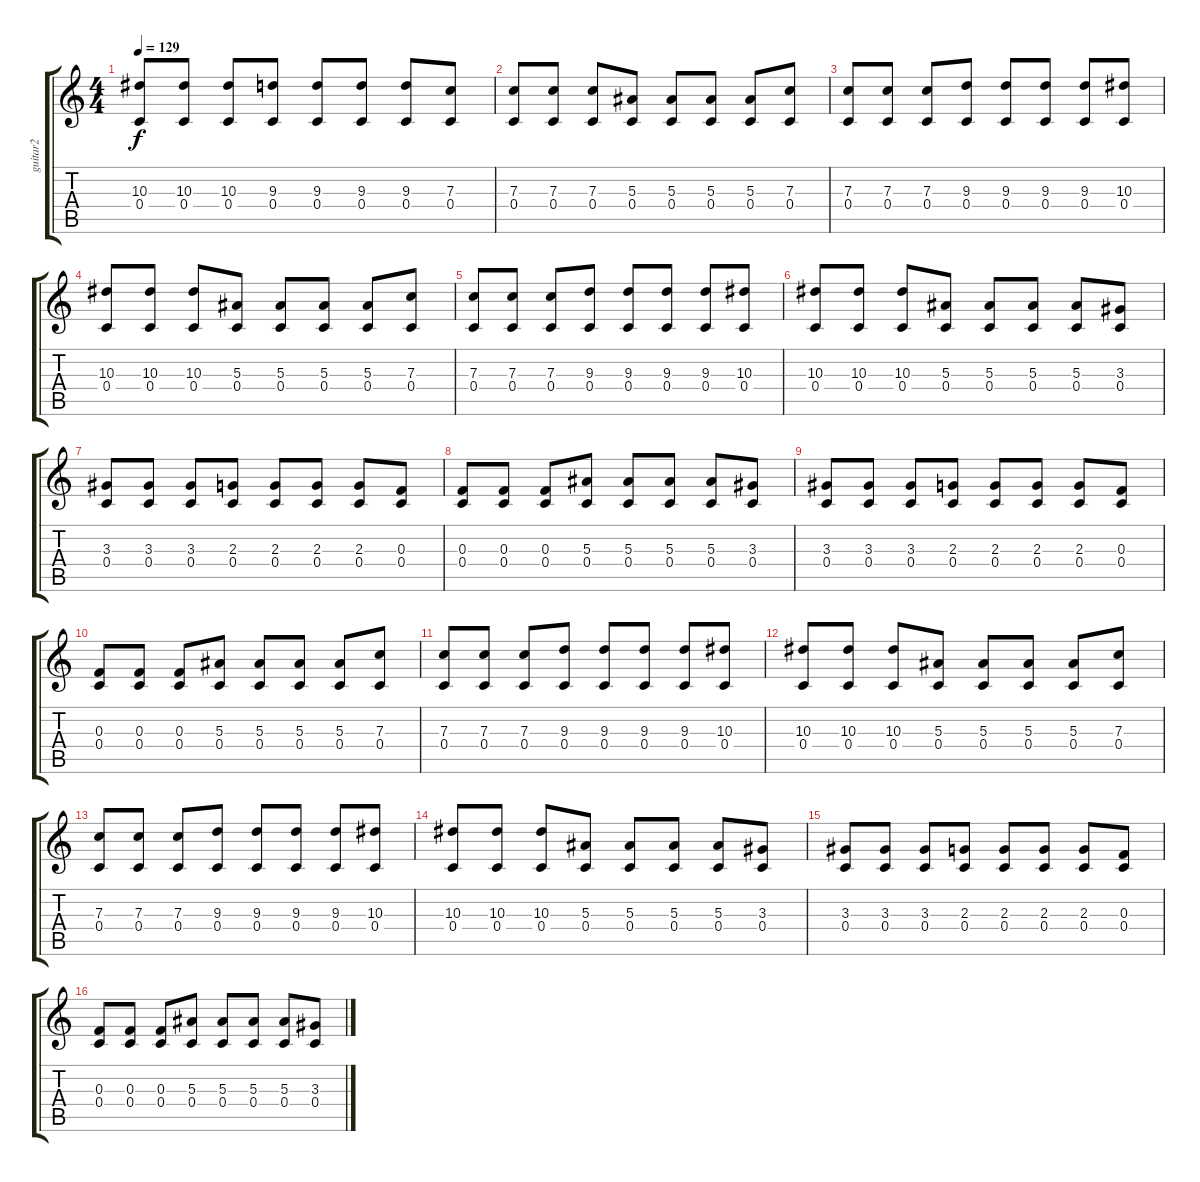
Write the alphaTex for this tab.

\track ("guitar2" "guitar2") {instrument overdrivenguitar}
\staff {score tabs}
\tuning (D4 A3 F3 C3 G2 D2) {hide}
\ts (4 4)
\tempo 129
\clef g2
\ks c
(10.3 0.4).8{dy f} (10.3 0.4).8 (10.3 0.4).8 (9.3 0.4).8 (9.3 0.4).8 (9.3 0.4).8 (9.3 0.4).8 (7.3 0.4).8 |
(7.3 0.4).8 (7.3 0.4).8 (7.3 0.4).8 (5.3 0.4).8 (5.3 0.4).8 (5.3 0.4).8 (5.3 0.4).8 (7.3 0.4).8 |
(7.3 0.4).8 (7.3 0.4).8 (7.3 0.4).8 (9.3 0.4).8 (9.3 0.4).8 (9.3 0.4).8 (9.3 0.4).8 (10.3 0.4).8 |
(10.3 0.4).8 (10.3 0.4).8 (10.3 0.4).8 (5.3 0.4).8 (5.3 0.4).8 (5.3 0.4).8 (5.3 0.4).8 (7.3 0.4).8 |
(7.3 0.4).8 (7.3 0.4).8 (7.3 0.4).8 (9.3 0.4).8 (9.3 0.4).8 (9.3 0.4).8 (9.3 0.4).8 (10.3 0.4).8 |
(10.3 0.4).8 (10.3 0.4).8 (10.3 0.4).8 (5.3 0.4).8 (5.3 0.4).8 (5.3 0.4).8 (5.3 0.4).8 (3.3 0.4).8 |
(3.3 0.4).8 (3.3 0.4).8 (3.3 0.4).8 (2.3 0.4).8 (2.3 0.4).8 (2.3 0.4).8 (2.3 0.4).8 (0.3 0.4).8 |
(0.3 0.4).8 (0.3 0.4).8 (0.3 0.4).8 (5.3 0.4).8 (5.3 0.4).8 (5.3 0.4).8 (5.3 0.4).8 (3.3 0.4).8 |
(3.3 0.4).8 (3.3 0.4).8 (3.3 0.4).8 (2.3 0.4).8 (2.3 0.4).8 (2.3 0.4).8 (2.3 0.4).8 (0.3 0.4).8 |
(0.3 0.4).8 (0.3 0.4).8 (0.3 0.4).8 (5.3 0.4).8 (5.3 0.4).8 (5.3 0.4).8 (5.3 0.4).8 (7.3 0.4).8 |
(7.3 0.4).8 (7.3 0.4).8 (7.3 0.4).8 (9.3 0.4).8 (9.3 0.4).8 (9.3 0.4).8 (9.3 0.4).8 (10.3 0.4).8 |
(10.3 0.4).8 (10.3 0.4).8 (10.3 0.4).8 (5.3 0.4).8 (5.3 0.4).8 (5.3 0.4).8 (5.3 0.4).8 (7.3 0.4).8 |
(7.3 0.4).8 (7.3 0.4).8 (7.3 0.4).8 (9.3 0.4).8 (9.3 0.4).8 (9.3 0.4).8 (9.3 0.4).8 (10.3 0.4).8 |
(10.3 0.4).8 (10.3 0.4).8 (10.3 0.4).8 (5.3 0.4).8 (5.3 0.4).8 (5.3 0.4).8 (5.3 0.4).8 (3.3 0.4).8 |
(3.3 0.4).8 (3.3 0.4).8 (3.3 0.4).8 (2.3 0.4).8 (2.3 0.4).8 (2.3 0.4).8 (2.3 0.4).8 (0.3 0.4).8 |
(0.3 0.4).8 (0.3 0.4).8 (0.3 0.4).8 (5.3 0.4).8 (5.3 0.4).8 (5.3 0.4).8 (5.3 0.4).8 (3.3 0.4).8
